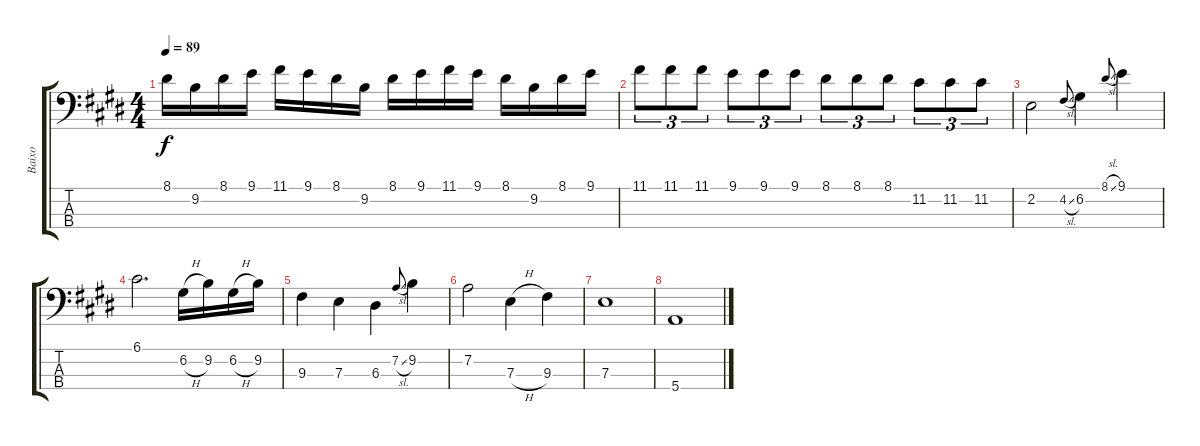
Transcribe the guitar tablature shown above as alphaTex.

\track ("Baixo" "Baixo") {instrument electricbassfinger}
\staff {score tabs}
\tuning (G2 D2 A1 E1) {hide}
\ts (4 4)
\tempo 89
\clef f4
\ks e
8.1.16{dy f} 9.2.16 8.1.16 9.1.16 11.1.16 9.1.16 8.1.16 9.2.16 8.1.16 9.1.16 11.1.16 9.1.16 8.1.16 9.2.16 8.1.16 9.1.16 |
11.1.8{tu (3 2)} 11.1.8{tu (3 2)} 11.1.8{tu (3 2)} 9.1.8{tu (3 2)} 9.1.8{tu (3 2)} 9.1.8{tu (3 2)} 8.1.8{tu (3 2)} 8.1.8{tu (3 2)} 8.1.8{tu (3 2)} 11.2.8{tu (3 2)} 11.2.8{tu (3 2)} 11.2.8{tu (3 2)} |
2.2.2 4.2{sl}.8{gr onbeat} 6.2.4 8.1{sl}.8{gr onbeat} 9.1.4 |
6.1.2{d} 6.2{h}.16 9.2.16 6.2{h}.16 9.2.16 |
9.3.4 7.3.4 6.3.4 7.2{sl}.8{gr onbeat} 9.2.4 |
7.2.2 7.3{h}.4 9.3.4 |
7.3.1 |
5.4.1
